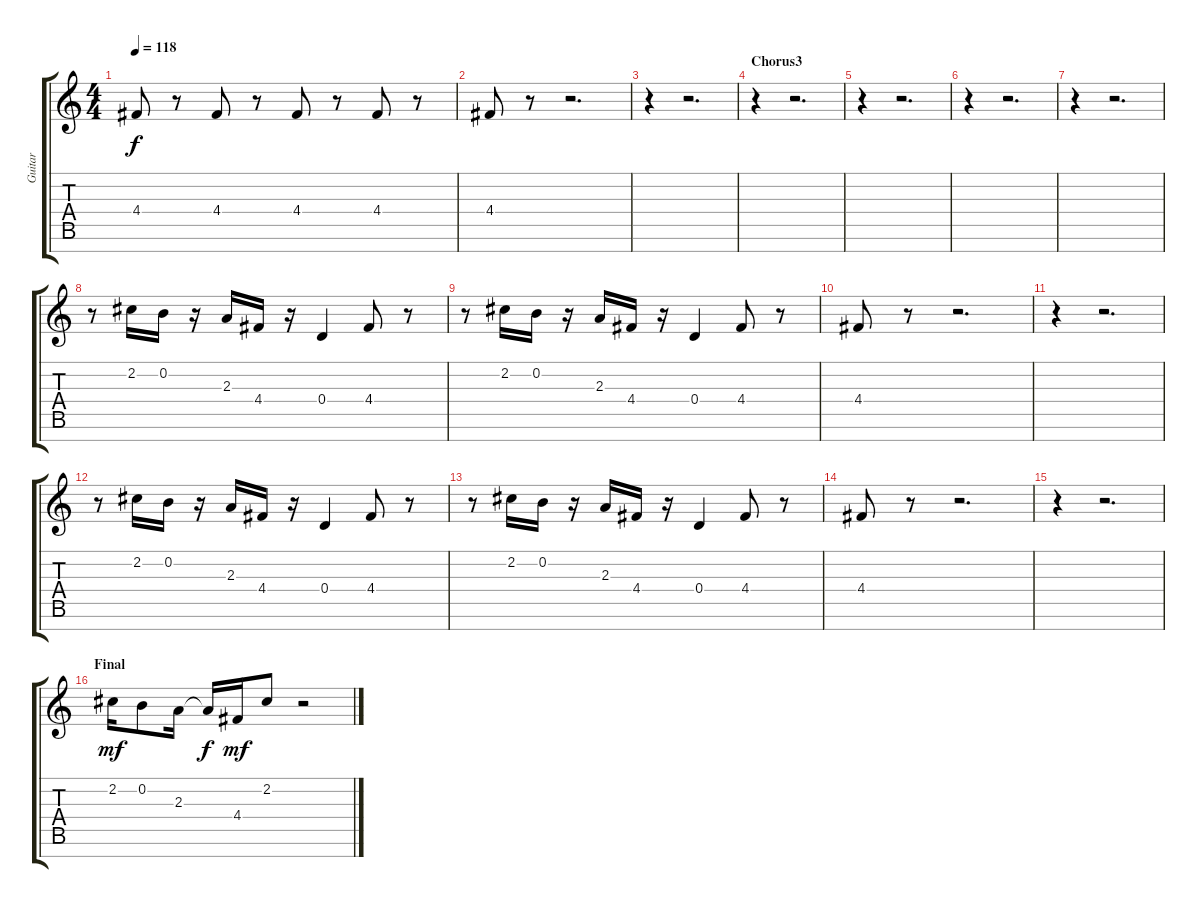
\track ("Guitar" "Guitar") {instrument electricguitarclean}
\staff {score tabs}
\tuning (E4 B3 G3 D3 A2 E2 B1) {hide}
\ts (4 4)
\tempo 118
\clef g2
\ks c
4.4.8{dy f} r.8 4.4.8 r.8 4.4.8 r.8 4.4.8 r.8 |
4.4.8 r.8 r.2{d} |
r.4 r.2{d} |
\section ("" "Chorus3")
r.4 r.2{d} |
r.4 r.2{d} |
r.4 r.2{d} |
r.4 r.2{d} |
r.8 2.2.16 0.2.16 r.16 2.3.16 4.4.16 r.16 0.4.4 4.4.8 r.8 |
r.8 2.2.16 0.2.16 r.16 2.3.16 4.4.16 r.16 0.4.4 4.4.8 r.8 |
4.4.8 r.8 r.2{d} |
r.4 r.2{d} |
r.8 2.2.16 0.2.16 r.16 2.3.16 4.4.16 r.16 0.4.4 4.4.8 r.8 |
r.8 2.2.16 0.2.16 r.16 2.3.16 4.4.16 r.16 0.4.4 4.4.8 r.8 |
4.4.8 r.8 r.2{d} |
r.4 r.2{d} |
\section ("" "Final")
2.2.16{dy mf} 0.2.8 2.3.16 2.3{t}.16{dy f} 4.4.16{dy mf} 2.2.8 r.2
